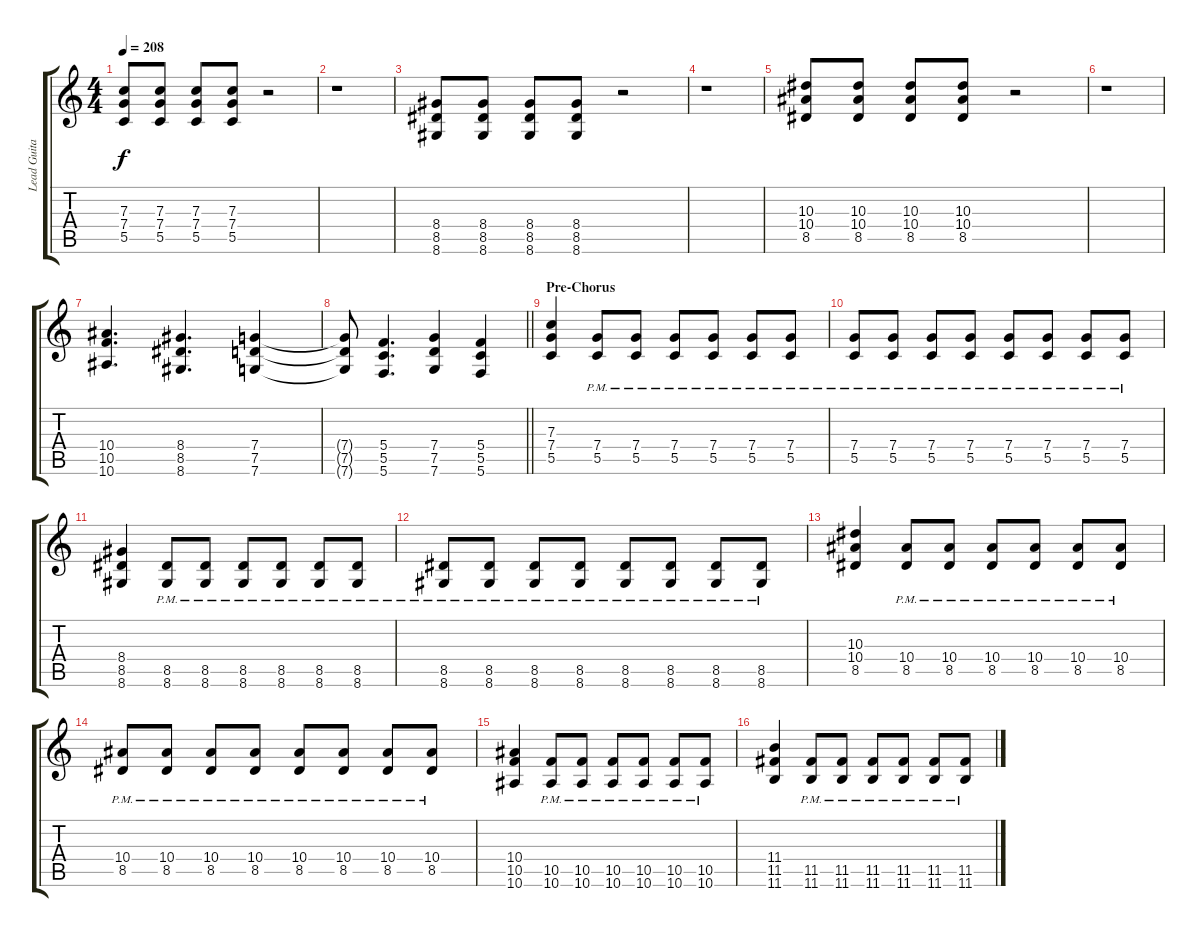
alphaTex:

\track ("Lead Guitar" "Lead Guita") {instrument distortionguitar}
\staff {score tabs}
\tuning (D4 A3 F3 C3 G2 C2) {hide}
\ts (4 4)
\tempo 208
\clef g2
\ks c
(7.3 7.4 5.5).8{dy f} (7.3 7.4 5.5).8 (7.3 7.4 5.5).8 (7.3 7.4 5.5).8 r.2 |
r.1 |
(8.4 8.5 8.6).8 (8.4 8.5 8.6).8 (8.4 8.5 8.6).8 (8.4 8.5 8.6).8 r.2 |
r.1 |
(10.3 10.4 8.5).8 (10.3 10.4 8.5).8 (10.3 10.4 8.5).8 (10.3 10.4 8.5).8 r.2 |
r.1 |
(10.4 10.5 10.6).4{d} (8.4 8.5 8.6).4{d} (7.4 7.5 7.6).4 |
\barLineRight lightlight
(7.4{t} 7.5{t} 7.6{t}).8 (5.4 5.5 5.6).4{d} (7.4 7.5 7.6).4 (5.4 5.5 5.6).4 |
\section ("" "Pre-Chorus")
(7.3 7.4 5.5).4 (7.4{pm} 5.5{pm}).8 (7.4{pm} 5.5{pm}).8 (7.4{pm} 5.5{pm}).8 (7.4{pm} 5.5{pm}).8 (7.4{pm} 5.5{pm}).8 (7.4{pm} 5.5{pm}).8 |
(7.4{pm} 5.5{pm}).8 (7.4{pm} 5.5{pm}).8 (7.4{pm} 5.5{pm}).8 (7.4{pm} 5.5{pm}).8 (7.4{pm} 5.5{pm}).8 (7.4{pm} 5.5{pm}).8 (7.4{pm} 5.5{pm}).8 (7.4{pm} 5.5{pm}).8 |
(8.4 8.5 8.6).4 (8.5{pm} 8.6{pm}).8 (8.5{pm} 8.6{pm}).8 (8.5{pm} 8.6{pm}).8 (8.5{pm} 8.6{pm}).8 (8.5{pm} 8.6{pm}).8 (8.5{pm} 8.6{pm}).8 |
(8.5{pm} 8.6{pm}).8 (8.5{pm} 8.6{pm}).8 (8.5{pm} 8.6{pm}).8 (8.5{pm} 8.6{pm}).8 (8.5{pm} 8.6{pm}).8 (8.5{pm} 8.6{pm}).8 (8.5{pm} 8.6{pm}).8 (8.5{pm} 8.6{pm}).8 |
(10.3 10.4 8.5).4 (10.4{pm} 8.5{pm}).8 (10.4{pm} 8.5{pm}).8 (10.4{pm} 8.5{pm}).8 (10.4{pm} 8.5{pm}).8 (10.4{pm} 8.5{pm}).8 (10.4{pm} 8.5{pm}).8 |
(10.4{pm} 8.5{pm}).8 (10.4{pm} 8.5{pm}).8 (10.4{pm} 8.5{pm}).8 (10.4{pm} 8.5{pm}).8 (10.4{pm} 8.5{pm}).8 (10.4{pm} 8.5{pm}).8 (10.4{pm} 8.5{pm}).8 (10.4{pm} 8.5{pm}).8 |
(10.4 10.5 10.6).4 (10.5{pm} 10.6{pm}).8 (10.5{pm} 10.6{pm}).8 (10.5{pm} 10.6{pm}).8 (10.5{pm} 10.6{pm}).8 (10.5{pm} 10.6{pm}).8 (10.5{pm} 10.6{pm}).8 |
(11.4 11.5 11.6).4 (11.5{pm} 11.6{pm}).8 (11.5{pm} 11.6{pm}).8 (11.5{pm} 11.6{pm}).8 (11.5{pm} 11.6{pm}).8 (11.5{pm} 11.6{pm}).8 (11.5{pm} 11.6{pm}).8
